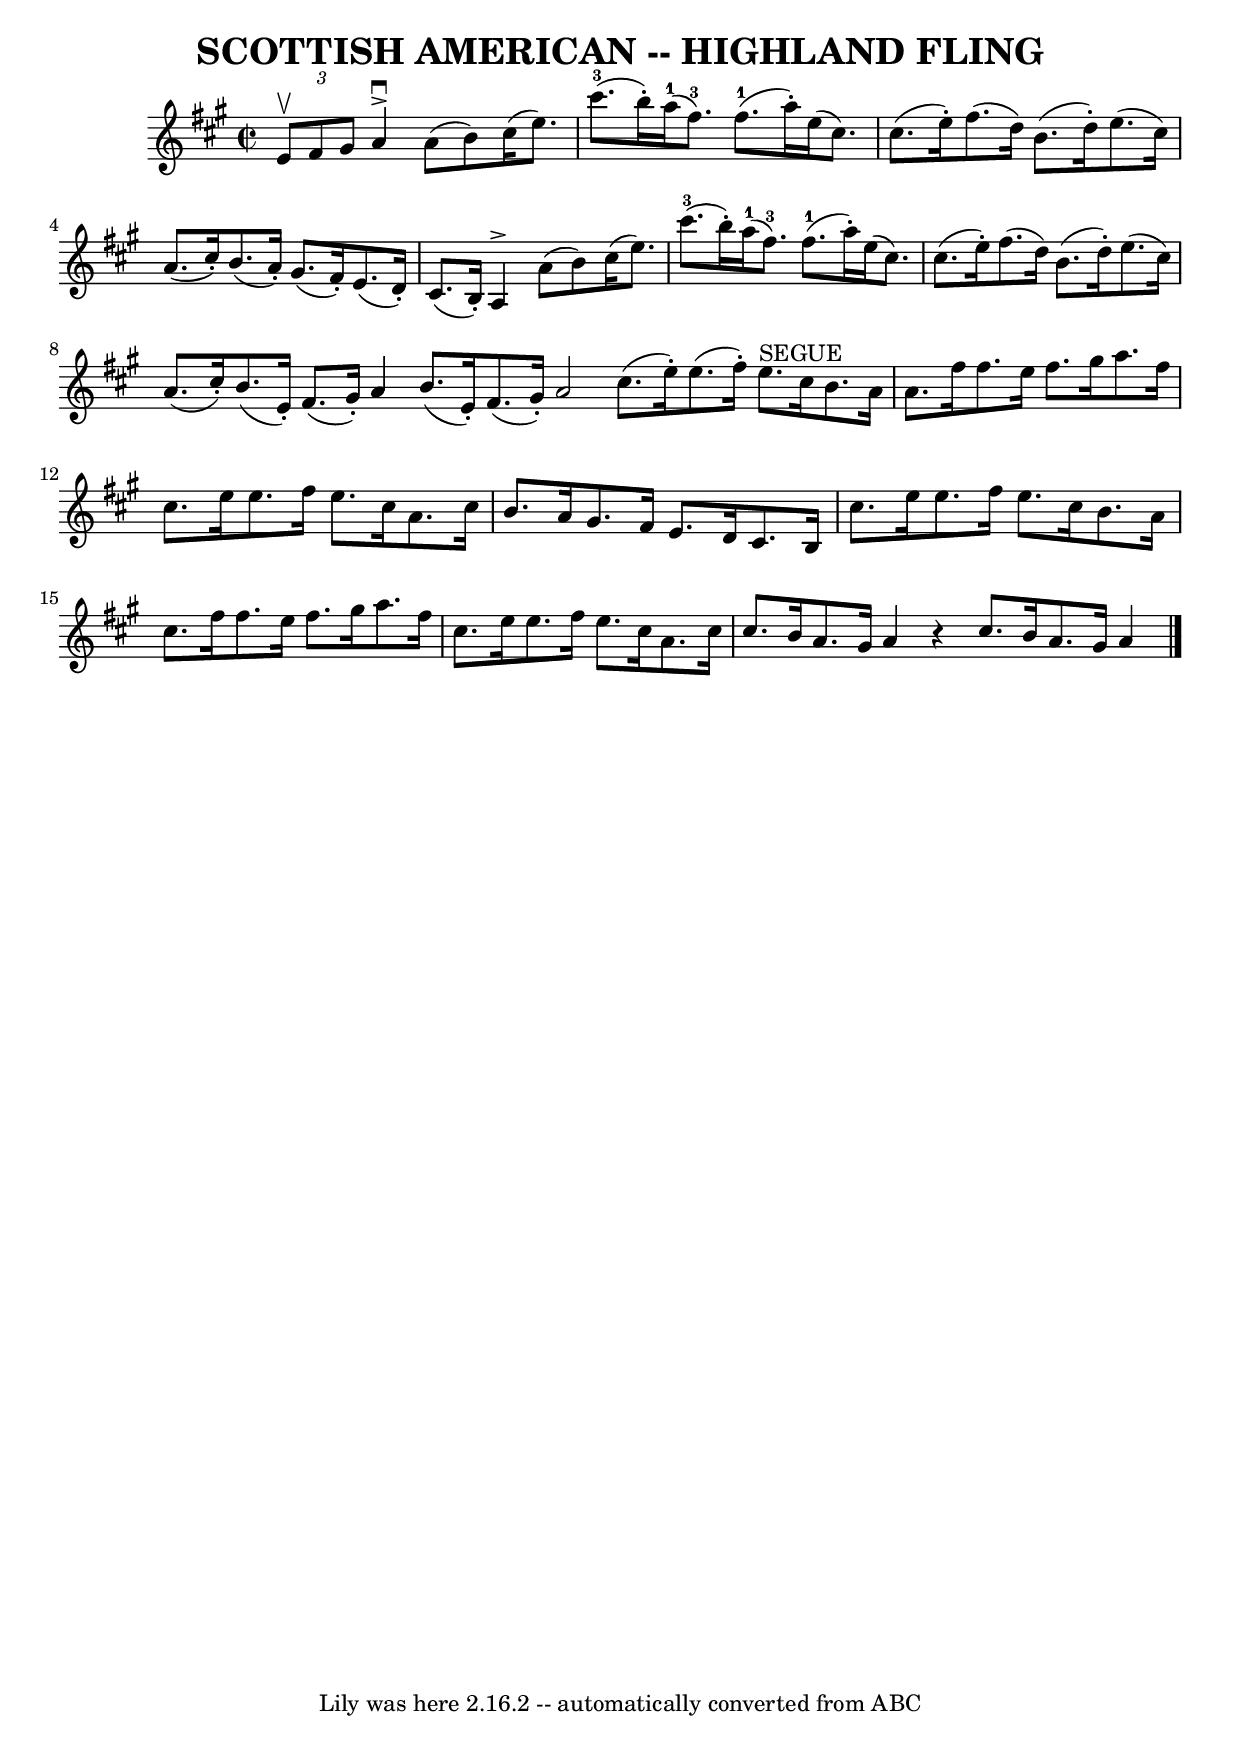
\version "2.7.40"
\include "Mammoth.ily"
\header {
	book = "Ryan's Mammoth Collection of Fiddle Tunes"
	crossRefNumber = "1"
	footnotes = ""
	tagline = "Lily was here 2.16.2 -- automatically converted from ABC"
	title = "SCOTTISH AMERICAN -- HIGHLAND FLING"
}
voicedefault =  {
\set Score.defaultBarType = "empty"

\override Staff.TimeSignature #'style = #'C
 \time 2/2 \key a \major   \times 2/3 { e'8^\upbow fis'8 gis'8  }       
|
 a'4^\accent^\downbow a'8 (b'8) cis''16 (e''8.)     
cis'''8.-3(b''16 -.)   |
 a''16-1(fis''8.-3)     
fis''8.-1(a''16 -.) e''16 (cis''8.) cis''8. (e''16 -.)   
    |
 fis''8. (d''16) b'8. (d''16 -.) e''8. (cis''16 
) a'8. (cis''16 -.)   |
 b'8. (a'16 -.) gis'8. (
fis'16 -.) e'8. (d'16 -.) cis'8. (b16 -.)   |
     
|
 a4^\accent a'8 (b'8) cis''16 (e''8.) cis'''8. 
-3(b''16 -.)   |
 a''16-1(fis''8.-3) fis''8. 
-1(a''16 -.) e''16 (cis''8.) cis''8. (e''16 -.)       
|
 fis''8. (d''16) b'8. (d''16 -.) e''8. (cis''16) 
 a'8. (cis''16 -.)   |
 b'8. (e'16 -.) fis'8. (gis'16 
-.) a'4    \bar ":|" b'8. (e'16 -.) fis'8. (gis'16 -.) a'2  
  \bar "|."     \bar "|:" cis''8. (e''16 -.) e''8. (fis''16 -.)   
 e''8.^"SEGUE" cis''16 b'8. a'16    |
 a'8. fis''16    
fis''8. e''16 fis''8. gis''16 a''8. fis''16        |
   
cis''8. e''16 e''8. fis''16 e''8. cis''16 a'8. cis''16    
|
 b'8. a'16 gis'8. fis'16 e'8. d'16 cis'8. b16    
|
     |
 cis''8. e''16 e''8. fis''16 e''8.    
cis''16 b'8. a'16    |
 cis''8. fis''16 fis''8. e''16    
fis''8. gis''16 a''8. fis''16    |
 cis''8. e''16 e''8.  
 fis''16 e''8. cis''16 a'8. cis''16    |
 cis''8. b'16  
 a'8. gis'16 a'4    r4   \bar ":|" cis''8. b'16 a'8. gis'16   
 a'4    \bar "|."   
}

\score{
    <<

	\context Staff="default"
	{
	    \voicedefault 
	}

    >>
	\layout {
	}
	\midi {}
}
